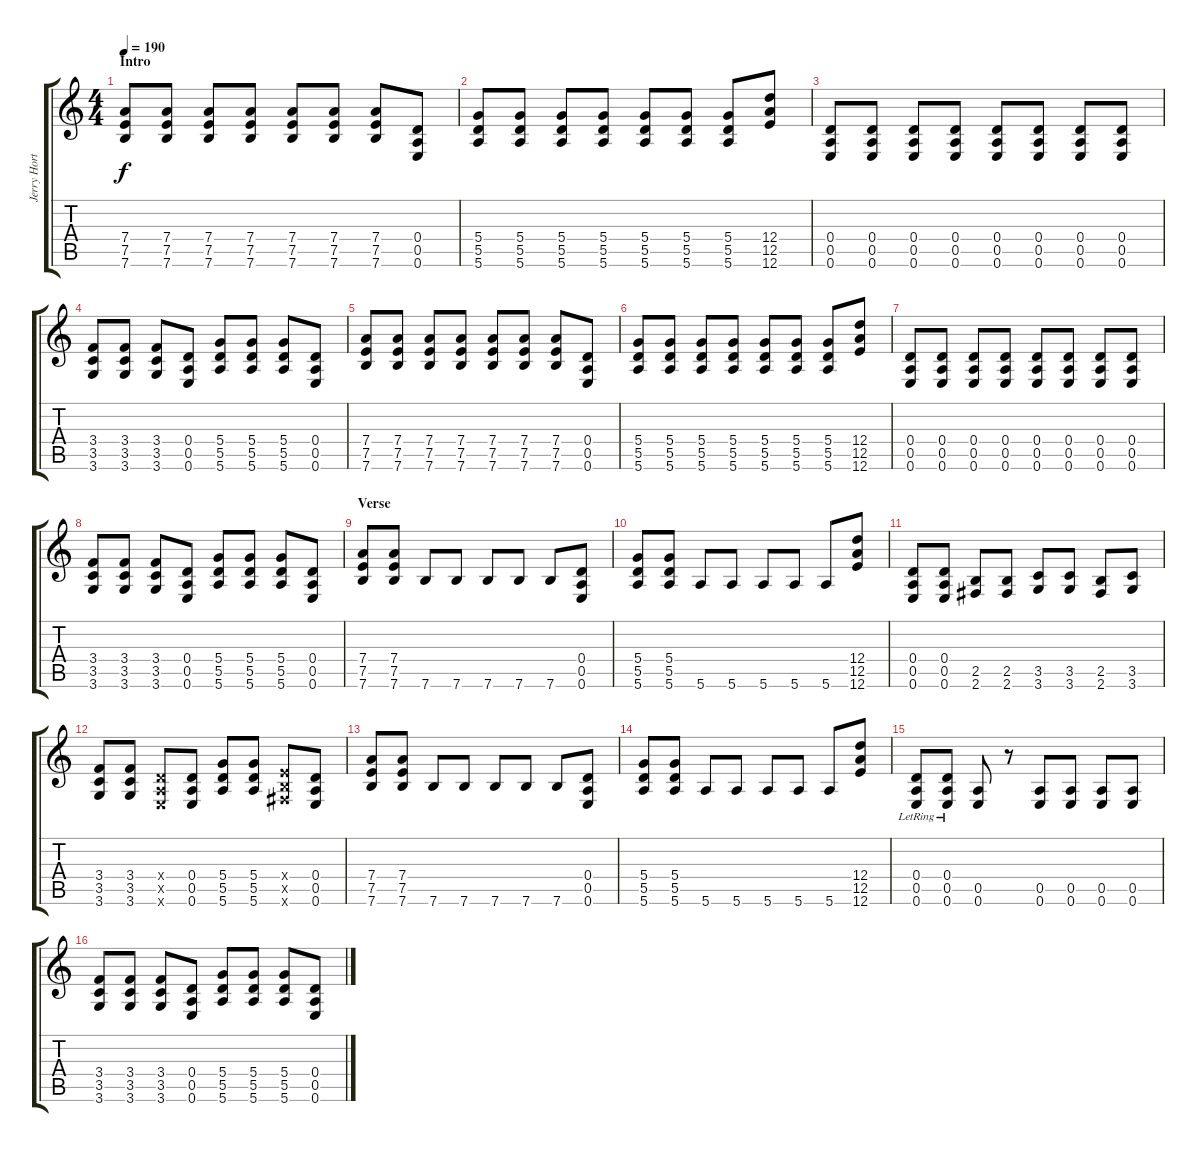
\track ("Jerry Horton guitar 1" "Jerry Hort") {instrument overdrivenguitar}
\staff {score tabs}
\tuning (E4 B3 G3 D3 A2 E2) {hide}
\ts (4 4)
\section ("" "Intro")
\tempo 190
\clef g2
\ks c
(7.4 7.5 7.6).8{dy f instrument overdrivenguitar} (7.4 7.5 7.6).8 (7.4 7.5 7.6).8 (7.4 7.5 7.6).8 (7.4 7.5 7.6).8 (7.4 7.5 7.6).8 (7.4 7.5 7.6).8 (0.4 0.5 0.6).8 |
(5.4 5.5 5.6).8 (5.4 5.5 5.6).8 (5.4 5.5 5.6).8 (5.4 5.5 5.6).8 (5.4 5.5 5.6).8 (5.4 5.5 5.6).8 (5.4 5.5 5.6).8 (12.4 12.5 12.6).8 |
(0.4 0.5 0.6).8 (0.4 0.5 0.6).8 (0.4 0.5 0.6).8 (0.4 0.5 0.6).8 (0.4 0.5 0.6).8 (0.4 0.5 0.6).8 (0.4 0.5 0.6).8 (0.4 0.5 0.6).8 |
(3.4 3.5 3.6).8 (3.4 3.5 3.6).8 (3.4 3.5 3.6).8 (0.4 0.5 0.6).8 (5.4 5.5 5.6).8 (5.4 5.5 5.6).8 (5.4 5.5 5.6).8 (0.4 0.5 0.6).8 |
(7.4 7.5 7.6).8 (7.4 7.5 7.6).8 (7.4 7.5 7.6).8 (7.4 7.5 7.6).8 (7.4 7.5 7.6).8 (7.4 7.5 7.6).8 (7.4 7.5 7.6).8 (0.4 0.5 0.6).8 |
(5.4 5.5 5.6).8 (5.4 5.5 5.6).8 (5.4 5.5 5.6).8 (5.4 5.5 5.6).8 (5.4 5.5 5.6).8 (5.4 5.5 5.6).8 (5.4 5.5 5.6).8 (12.4 12.5 12.6).8 |
(0.4 0.5 0.6).8 (0.4 0.5 0.6).8 (0.4 0.5 0.6).8 (0.4 0.5 0.6).8 (0.4 0.5 0.6).8 (0.4 0.5 0.6).8 (0.4 0.5 0.6).8 (0.4 0.5 0.6).8 |
(3.4 3.5 3.6).8 (3.4 3.5 3.6).8 (3.4 3.5 3.6).8 (0.4 0.5 0.6).8 (5.4 5.5 5.6).8 (5.4 5.5 5.6).8 (5.4 5.5 5.6).8 (0.4 0.5 0.6).8 |
\section ("" "Verse")
(7.4 7.5 7.6).8 (7.4 7.5 7.6).8 7.6.8 7.6.8 7.6.8 7.6.8 7.6.8 (0.4 0.5 0.6).8 |
(5.4 5.5 5.6).8 (5.4 5.5 5.6).8 5.6.8 5.6.8 5.6.8 5.6.8 5.6.8 (12.4 12.5 12.6).8 |
(0.4 0.5 0.6).8 (0.4 0.5 0.6).8 (2.5 2.6).8 (2.5 2.6).8 (3.5 3.6).8 (3.5 3.6).8 (2.5 2.6).8 (3.5 3.6).8 |
(3.4 3.5 3.6).8 (3.4 3.5 3.6).8 (0.4{x} 0.5{x} 0.6{x}).8 (0.4 0.5 0.6).8 (5.4 5.5 5.6).8 (5.4 5.5 5.6).8 (2.4{x} 2.5{x} 2.6{x}).8 (0.4 0.5 0.6).8 |
(7.4 7.5 7.6).8 (7.4 7.5 7.6).8 7.6.8 7.6.8 7.6.8 7.6.8 7.6.8 (0.4 0.5 0.6).8 |
(5.4 5.5 5.6).8 (5.4 5.5 5.6).8 5.6.8 5.6.8 5.6.8 5.6.8 5.6.8 (12.4 12.5 12.6).8 |
(0.4{lr} 0.5 0.6).8 (0.4{lr} 0.5 0.6).8 (0.5 0.6).8 r.8 (0.5 0.6).8 (0.5 0.6).8 (0.5 0.6).8 (0.5 0.6).8 |
(3.4 3.5 3.6).8 (3.4 3.5 3.6).8 (3.4 3.5 3.6).8 (0.4 0.5 0.6).8 (5.4 5.5 5.6).8 (5.4 5.5 5.6).8 (5.4 5.5 5.6).8 (0.4 0.5 0.6).8
